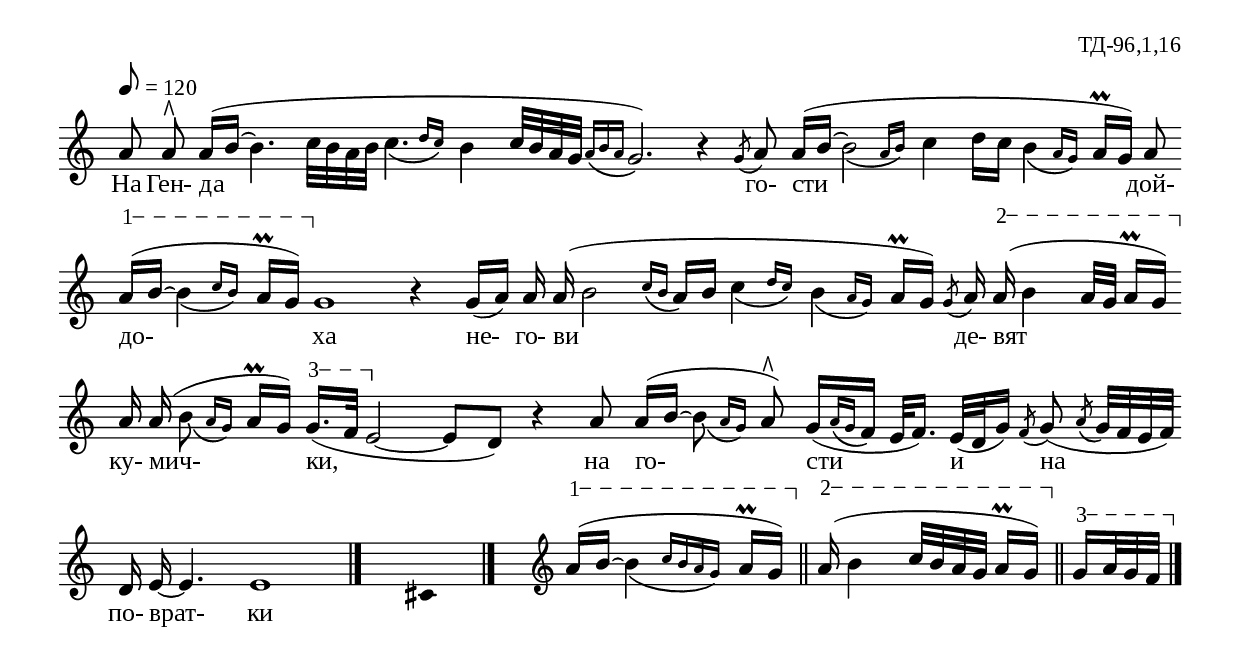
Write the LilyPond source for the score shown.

%{
td_096_1_16
%}

\include "td-preamble.ly"

\score {
\relative c'' {
\tempo 8 = 120
\cadenzaOn
\phrasingSlurDown
a8 a\noBeam^\rtoe a16[( b]~ b4. c32[ b a b] \afterGrace c4.\( { d16[ c]\) } b4
c32[ b a g] \grace { a16[\( b a] } g2.)\) r4
\bar ""
\acciaccatura g8 a \bar "" a16[( b]~ \afterGrace b2\( { a16[ b]\) } c4 \bar "" d16[ c] 
\afterGrace b4\( { a16[ g]\) } a\prall[ g]) a8\noBeam \bar ""
\varA
a16\startTextSpan[( b]~ \afterGrace b4\( { c16[ b]\) } a\prall[ g\stopTextSpan]) \bar ""
g1 r4
\bar ""
g16[( a]) a\noBeam \bar "" a( b2 \grace { c16[\( b] } a\)[ b] \bar ""
\afterGrace c4\( { d16[ c]\) }
\afterGrace b4\( { a16[ g]\) } a16\prall[ g]) \bar "" \acciaccatura g8 a16 
\varB
a\startTextSpan\noBeam( b4 a32[ g] a16\prall[ g\stopTextSpan])
\bar ""
a16 a\noBeam( \afterGrace b8\( { a16[ g]\) } a[\prall g]) \bar "" 
\varC
g16.\startTextSpan[( f32\stopTextSpan] 
e2~ e8[ d]) r4 \bar ""
a'8\noBeam a16[( b]~ \afterGrace b8\noBeam\( { a16[ g]\) } a8^\rtoe\noBeam)
\bar ""
g16[( \grace { a[\( g] } f]\) e32[ f16.]) \bar "" e32[( d g16]) \bar ""
\acciaccatura f8 g\noBeam( \grace { \stdB a8\( \stdE } g32[\) f e f]) \bar "" d16 e\noBeam~ e4. e1
\bar "|." 
s4 \fixB cis \fixC
\bar "|." 
 s16 \clef treble
\varA
a'16\startTextSpan[( b]~ \afterGrace b4\( { c16[ b a g]\) } a\prall[ g\stopTextSpan]) \bar "||" 
\varB
a\startTextSpan\noBeam( b4 c32[ b a g] a16\prall[ g\stopTextSpan]) \bar "||"
\varC
g16\startTextSpan[ a32 g f\stopTextSpan] 
\bar "|." 
}
\addlyrics { На Ген- да го- сти дой- до- ха не- го- ви де- вят ку- мич- ки,
на го- сти и на по- врат- ки }
%
\layout {
   \context { 
	    \Staff \remove "Time_signature_engraver" } 
  indent = #0
  line-width = 190\mm
  ragged-right=##f
}
%
\midi { 
	\context {
		\Score tempoWholesPerMinute = #(ly:make-moment 120 8)
		}
	}
}
%
\header{
  opus = "ТД-96,1,16"
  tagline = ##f
}


